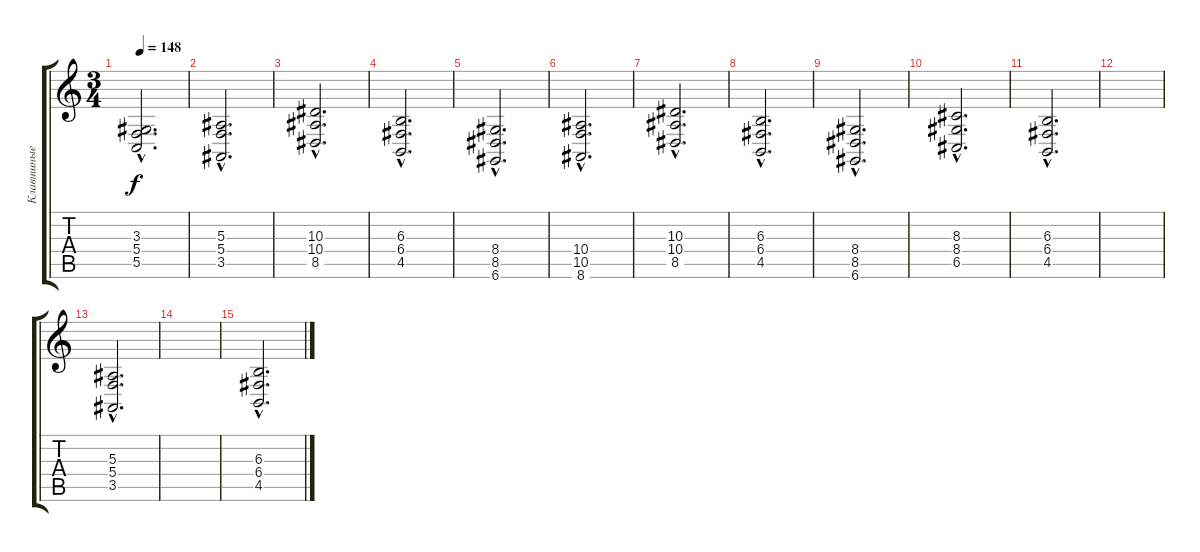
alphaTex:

\track ("Клавишные" "Клавишные") {instrument lead2sawtooth}
\staff {score tabs}
\tuning (D4 A3 F3 C3 G2 D2) {hide}
\ts (3 4)
\tempo 148
\clef g2
\ks c
(3.3{hac} 5.4{hac} 5.5{hac}).2{d dy f} |
(5.3{hac} 5.4{hac} 3.5{hac}).2{d} |
(10.3{hac} 10.4{hac} 8.5{hac}).2{d volume 16 instrument pad8sweep} |
(6.3{hac} 6.4{hac} 4.5{hac}).2{d} |
(8.4{hac} 8.5{hac} 6.6{hac}).2{d instrument pad8sweep} |
(10.4{hac} 10.5{hac} 8.6{hac}).2{d instrument pad8sweep} |
(10.3{hac} 10.4{hac} 8.5{hac}).2{d volume 16 instrument pad8sweep} |
(6.3{hac} 6.4{hac} 4.5{hac}).2{d} |
(8.4{hac} 8.5{hac} 6.6{hac}).2{d instrument pad8sweep} |
(8.3{hac} 8.4{hac} 6.5{hac}).2{d} |
(6.3{hac} 6.4{hac} 4.5{hac}).2{d instrument lead2sawtooth} |
|
(5.3{hac} 5.4{hac} 3.5{hac}).2{d instrument lead2sawtooth} |
|
(6.3{hac} 6.4{hac} 4.5{hac}).2{d instrument lead2sawtooth}
